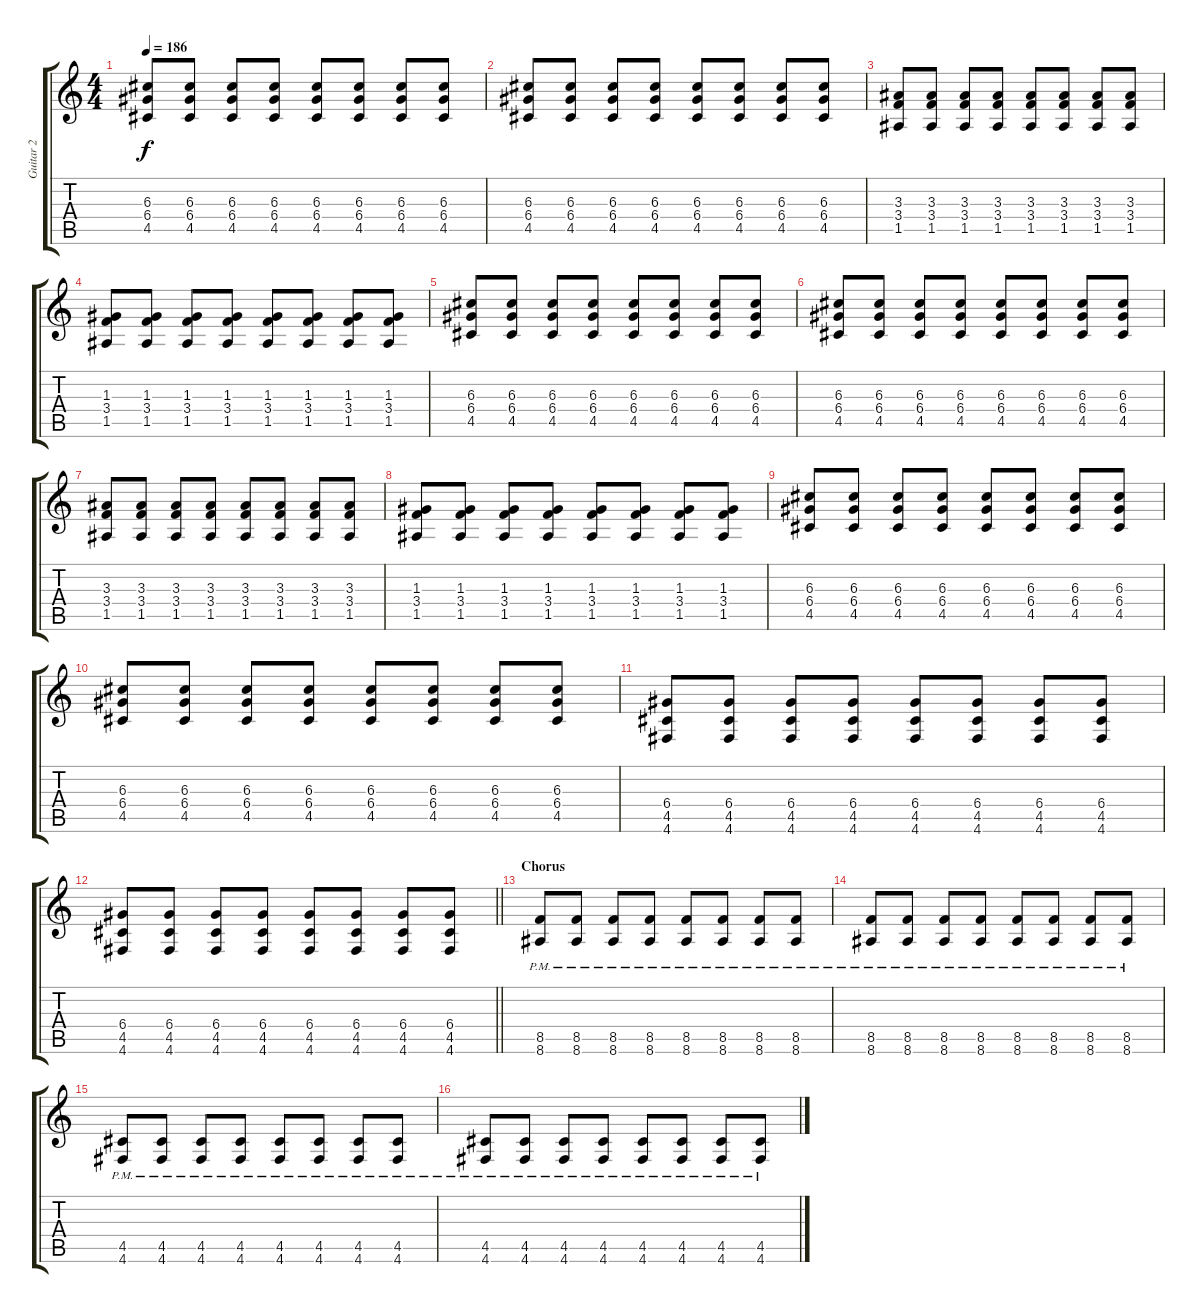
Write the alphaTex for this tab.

\track ("Guitar 2" "Guitar 2") {instrument overdrivenguitar}
\staff {score tabs}
\tuning (E4 B3 G3 D3 A2 D2) {hide}
\ts (4 4)
\tempo 186
\clef g2
\ks c
(6.3 6.4 4.5).8{dy f} (6.3 6.4 4.5).8 (6.3 6.4 4.5).8 (6.3 6.4 4.5).8 (6.3 6.4 4.5).8 (6.3 6.4 4.5).8 (6.3 6.4 4.5).8 (6.3 6.4 4.5).8 |
(6.3 6.4 4.5).8 (6.3 6.4 4.5).8 (6.3 6.4 4.5).8 (6.3 6.4 4.5).8 (6.3 6.4 4.5).8 (6.3 6.4 4.5).8 (6.3 6.4 4.5).8 (6.3 6.4 4.5).8 |
(3.3 3.4 1.5).8 (3.3 3.4 1.5).8 (3.3 3.4 1.5).8 (3.3 3.4 1.5).8 (3.3 3.4 1.5).8 (3.3 3.4 1.5).8 (3.3 3.4 1.5).8 (3.3 3.4 1.5).8 |
(1.3 3.4 1.5).8 (1.3 3.4 1.5).8 (1.3 3.4 1.5).8 (1.3 3.4 1.5).8 (1.3 3.4 1.5).8 (1.3 3.4 1.5).8 (1.3 3.4 1.5).8 (1.3 3.4 1.5).8 |
(6.3 6.4 4.5).8 (6.3 6.4 4.5).8 (6.3 6.4 4.5).8 (6.3 6.4 4.5).8 (6.3 6.4 4.5).8 (6.3 6.4 4.5).8 (6.3 6.4 4.5).8 (6.3 6.4 4.5).8 |
(6.3 6.4 4.5).8 (6.3 6.4 4.5).8 (6.3 6.4 4.5).8 (6.3 6.4 4.5).8 (6.3 6.4 4.5).8 (6.3 6.4 4.5).8 (6.3 6.4 4.5).8 (6.3 6.4 4.5).8 |
(3.3 3.4 1.5).8 (3.3 3.4 1.5).8 (3.3 3.4 1.5).8 (3.3 3.4 1.5).8 (3.3 3.4 1.5).8 (3.3 3.4 1.5).8 (3.3 3.4 1.5).8 (3.3 3.4 1.5).8 |
(1.3 3.4 1.5).8 (1.3 3.4 1.5).8 (1.3 3.4 1.5).8 (1.3 3.4 1.5).8 (1.3 3.4 1.5).8 (1.3 3.4 1.5).8 (1.3 3.4 1.5).8 (1.3 3.4 1.5).8 |
(6.3 6.4 4.5).8 (6.3 6.4 4.5).8 (6.3 6.4 4.5).8 (6.3 6.4 4.5).8 (6.3 6.4 4.5).8 (6.3 6.4 4.5).8 (6.3 6.4 4.5).8 (6.3 6.4 4.5).8 |
(6.3 6.4 4.5).8 (6.3 6.4 4.5).8 (6.3 6.4 4.5).8 (6.3 6.4 4.5).8 (6.3 6.4 4.5).8 (6.3 6.4 4.5).8 (6.3 6.4 4.5).8 (6.3 6.4 4.5).8 |
(6.4 4.5 4.6).8 (6.4 4.5 4.6).8 (6.4 4.5 4.6).8 (6.4 4.5 4.6).8 (6.4 4.5 4.6).8 (6.4 4.5 4.6).8 (6.4 4.5 4.6).8 (6.4 4.5 4.6).8 |
\barLineRight lightlight
(6.4 4.5 4.6).8 (6.4 4.5 4.6).8 (6.4 4.5 4.6).8 (6.4 4.5 4.6).8 (6.4 4.5 4.6).8 (6.4 4.5 4.6).8 (6.4 4.5 4.6).8 (6.4 4.5 4.6).8 |
\section ("" "Chorus")
(8.5{pm} 8.6).8 (8.5{pm} 8.6).8 (8.5{pm} 8.6).8 (8.5{pm} 8.6).8 (8.5{pm} 8.6).8 (8.5{pm} 8.6).8 (8.5{pm} 8.6).8 (8.5{pm} 8.6).8 |
(8.5{pm} 8.6).8 (8.5{pm} 8.6).8 (8.5{pm} 8.6).8 (8.5{pm} 8.6).8 (8.5{pm} 8.6).8 (8.5{pm} 8.6).8 (8.5{pm} 8.6).8 (8.5{pm} 8.6).8 |
(4.5{pm} 4.6).8 (4.5{pm} 4.6).8 (4.5{pm} 4.6).8 (4.5{pm} 4.6).8 (4.5{pm} 4.6).8 (4.5{pm} 4.6).8 (4.5{pm} 4.6).8 (4.5{pm} 4.6).8 |
(4.5{pm} 4.6).8 (4.5{pm} 4.6).8 (4.5{pm} 4.6).8 (4.5{pm} 4.6).8 (4.5{pm} 4.6).8 (4.5{pm} 4.6).8 (4.5{pm} 4.6).8 (4.5{pm} 4.6).8
